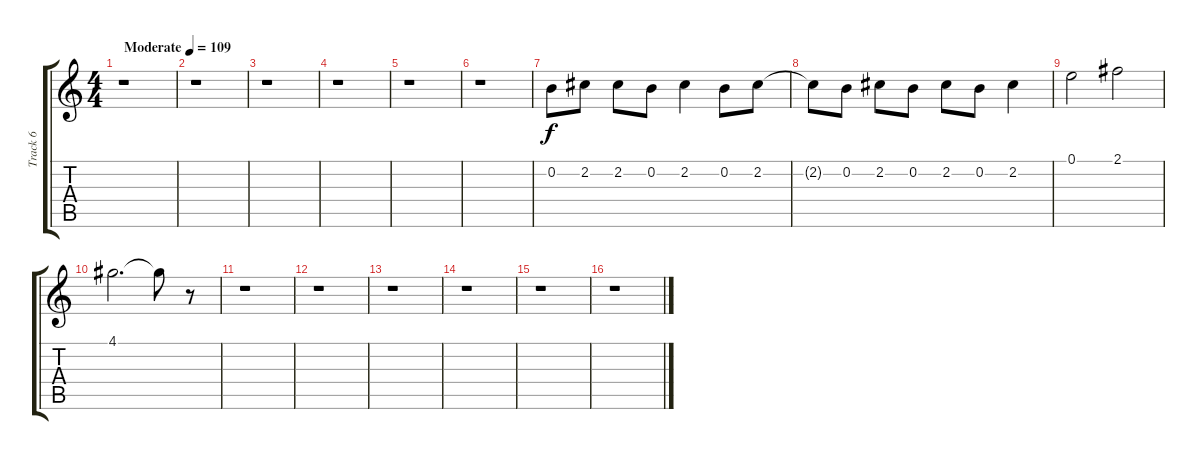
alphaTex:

\track ("Track 6" "Track 6") {instrument overdrivenguitar}
\staff {score tabs}
\tuning (E4 B3 G3 D3 A2 E2) {hide}
\ts (4 4)
\tempo (109 "Moderate")
\clef g2
\ks c
r.1{dy f instrument overdrivenguitar} |
r.1 |
r.1 |
r.1 |
r.1 |
r.1 |
0.2.8 2.2.8 2.2.8 0.2.8 2.2.4 0.2.8 2.2.8 |
2.2{t}.8 0.2.8 2.2.8 0.2.8 2.2.8 0.2.8 2.2.4 |
0.1.2 2.1.2 |
4.1.2{d} 4.1{t}.8 r.8 |
r.1 |
r.1 |
r.1 |
r.1 |
r.1 |
r.1
